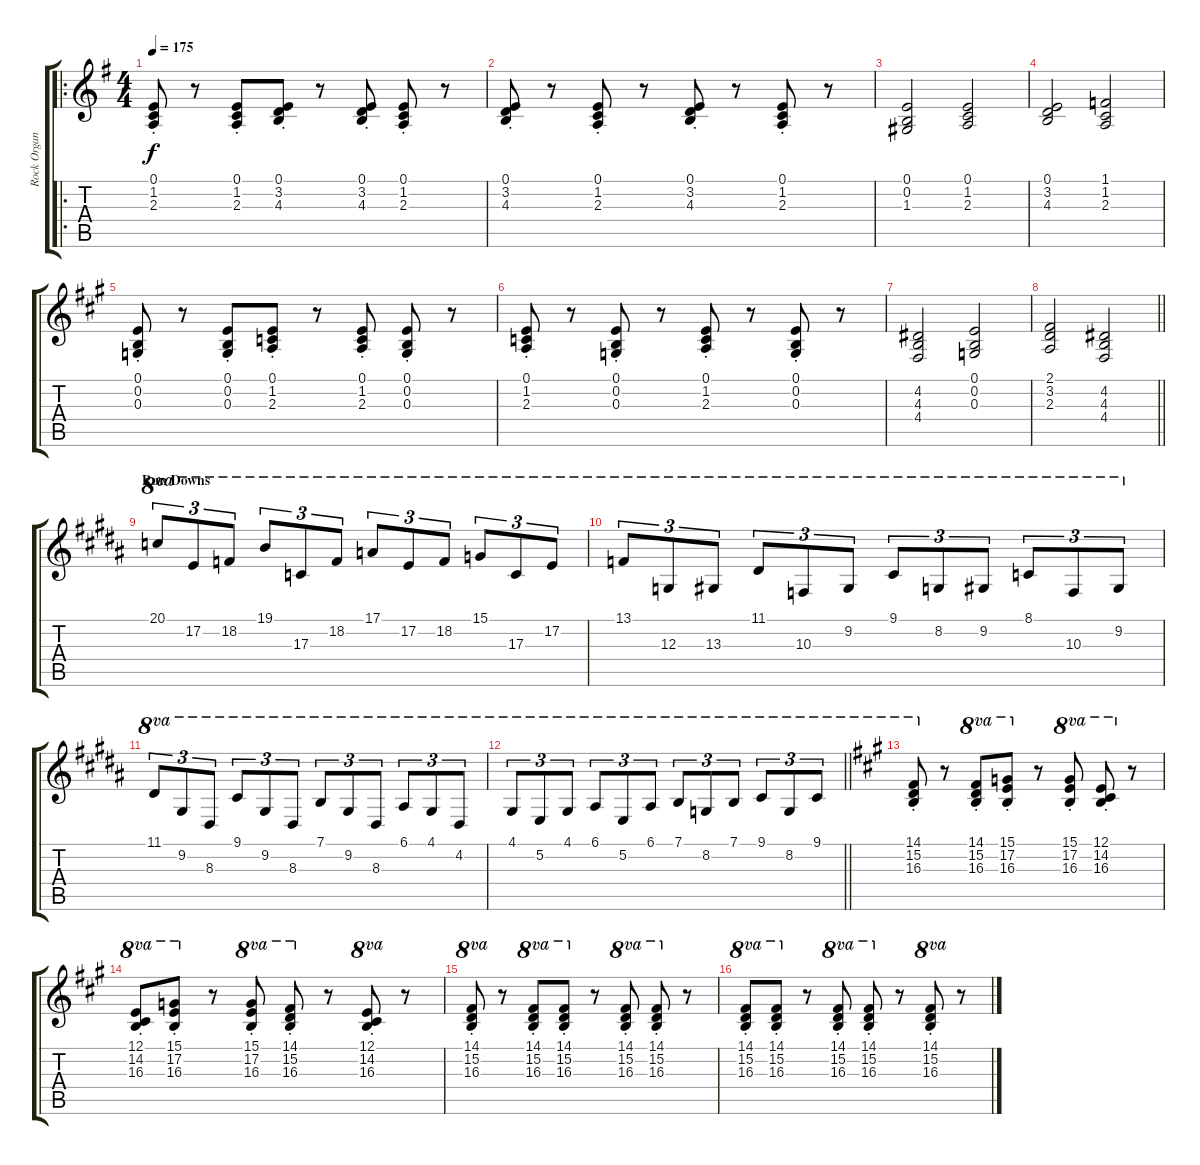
\track ("Rock Organ" "Rock Organ") {instrument rockorgan}
\staff {score tabs}
\tuning (E4 B3 G3 D3 A2 E2) {hide}
\ro
\ts (4 4)
\tempo 175
\clef g2
\ks g
(0.1{st} 1.2{st} 2.3{st}).8{dy f} r.8 (0.1{st} 1.2{st} 2.3{st}).8 (0.1{st} 3.2{st} 4.3{st}).8 r.8 (0.1{st} 3.2{st} 4.3{st}).8 (0.1{st} 1.2{st} 2.3{st}).8 r.8 |
(0.1{st} 3.2{st} 4.3{st}).8 r.8 (0.1{st} 1.2{st} 2.3{st}).8 r.8 (0.1{st} 3.2{st} 4.3{st}).8 r.8 (0.1{st} 1.2{st} 2.3{st}).8 r.8 |
(0.1 0.2 1.3).2 (0.1 1.2 2.3).2 |
(0.1 3.2 4.3).2 (1.1 1.2 2.3).2 |
\ks a
(0.1{st} 0.2{st} 0.3{st}).8 r.8 (0.1{st} 0.2{st} 0.3{st}).8 (0.1{st} 1.2{st} 2.3{st}).8 r.8 (0.1{st} 1.2{st} 2.3{st}).8 (0.1{st} 0.2{st} 0.3{st}).8 r.8 |
(0.1{st} 1.2{st} 2.3{st}).8 r.8 (0.1{st} 0.2{st} 0.3{st}).8 r.8 (0.1{st} 1.2{st} 2.3{st}).8 r.8 (0.1{st} 0.2{st} 0.3{st}).8 r.8 |
(4.2 4.3 4.4).2 (0.1 0.2 0.3).2 |
\barLineRight lightlight
(2.1 3.2 2.3).2 (4.2 4.3 4.4).2 |
\section ("" "Run Downs")
\ks b
20.1.8{tu (3 2) ot 8va} 17.2.8{tu (3 2) ot 8va} 18.2.8{tu (3 2) ot 8va} 19.1.8{tu (3 2) ot 8va} 17.3.8{tu (3 2) ot 8va} 18.2.8{tu (3 2) ot 8va} 17.1.8{tu (3 2) ot 8va} 17.2.8{tu (3 2) ot 8va} 18.2.8{tu (3 2) ot 8va} 15.1.8{tu (3 2) ot 8va} 17.3.8{tu (3 2) ot 8va} 17.2.8{tu (3 2) ot 8va} |
13.1.8{tu (3 2) ot 8va} 12.3.8{tu (3 2) ot 8va} 13.3.8{tu (3 2) ot 8va} 11.1.8{tu (3 2) ot 8va} 10.3.8{tu (3 2) ot 8va} 9.2.8{tu (3 2) ot 8va} 9.1.8{tu (3 2) ot 8va} 8.2.8{tu (3 2) ot 8va} 9.2.8{tu (3 2) ot 8va} 8.1.8{tu (3 2) ot 8va} 10.3.8{tu (3 2) ot 8va} 9.2.8{tu (3 2) ot 8va} |
\ks g#minor
11.1.8{tu (3 2) ot 8va} 9.2.8{tu (3 2) ot 8va} 8.3.8{tu (3 2) ot 8va} 9.1.8{tu (3 2) ot 8va} 9.2.8{tu (3 2) ot 8va} 8.3.8{tu (3 2) ot 8va} 7.1.8{tu (3 2) ot 8va} 9.2.8{tu (3 2) ot 8va} 8.3.8{tu (3 2) ot 8va} 6.1.8{tu (3 2) ot 8va} 4.1.8{tu (3 2) ot 8va} 4.2.8{tu (3 2) ot 8va} |
\barLineRight lightlight
4.1.8{tu (3 2) ot 8va} 5.2.8{tu (3 2) ot 8va} 4.1.8{tu (3 2) ot 8va} 6.1.8{tu (3 2) ot 8va} 5.2.8{tu (3 2) ot 8va} 6.1.8{tu (3 2) ot 8va} 7.1.8{tu (3 2) ot 8va} 8.2.8{tu (3 2) ot 8va} 7.1.8{tu (3 2) ot 8va} 9.1.8{tu (3 2) ot 8va} 8.2.8{tu (3 2) ot 8va} 9.1.8{tu (3 2) ot 8va} |
\ks a
(14.1{st} 15.2{st} 16.3{st}).8{ot 8va} r.8 (14.1{st} 15.2{st} 16.3{st}).8{ot 8va} (15.1{st} 17.2{st} 16.3{st}).8{ot 8va} r.8 (15.1{st} 17.2{st} 16.3{st}).8{ot 8va} (12.1{st} 14.2{st} 16.3{st}).8{ot 8va} r.8 |
(12.1{st} 14.2{st} 16.3{st}).8{ot 8va} (15.1{st} 17.2{st} 16.3{st}).8{ot 8va} r.8 (15.1{st} 17.2{st} 16.3{st}).8{ot 8va} (14.1{st} 15.2{st} 16.3{st}).8{ot 8va} r.8 (12.1{st} 14.2{st} 16.3{st}).8{ot 8va} r.8 |
(14.1{st} 15.2{st} 16.3{st}).8{ot 8va} r.8 (14.1{st} 15.2{st} 16.3{st}).8{ot 8va} (14.1{st} 15.2{st} 16.3{st}).8{ot 8va} r.8 (14.1{st} 15.2{st} 16.3{st}).8{ot 8va} (14.1{st} 15.2{st} 16.3{st}).8{ot 8va} r.8 |
(14.1{st} 15.2{st} 16.3{st}).8{ot 8va} (14.1{st} 15.2{st} 16.3{st}).8{ot 8va} r.8 (14.1{st} 15.2{st} 16.3{st}).8{ot 8va} (14.1{st} 15.2{st} 16.3{st}).8{ot 8va} r.8 (14.1{st} 15.2{st} 16.3{st}).8{ot 8va} r.8
